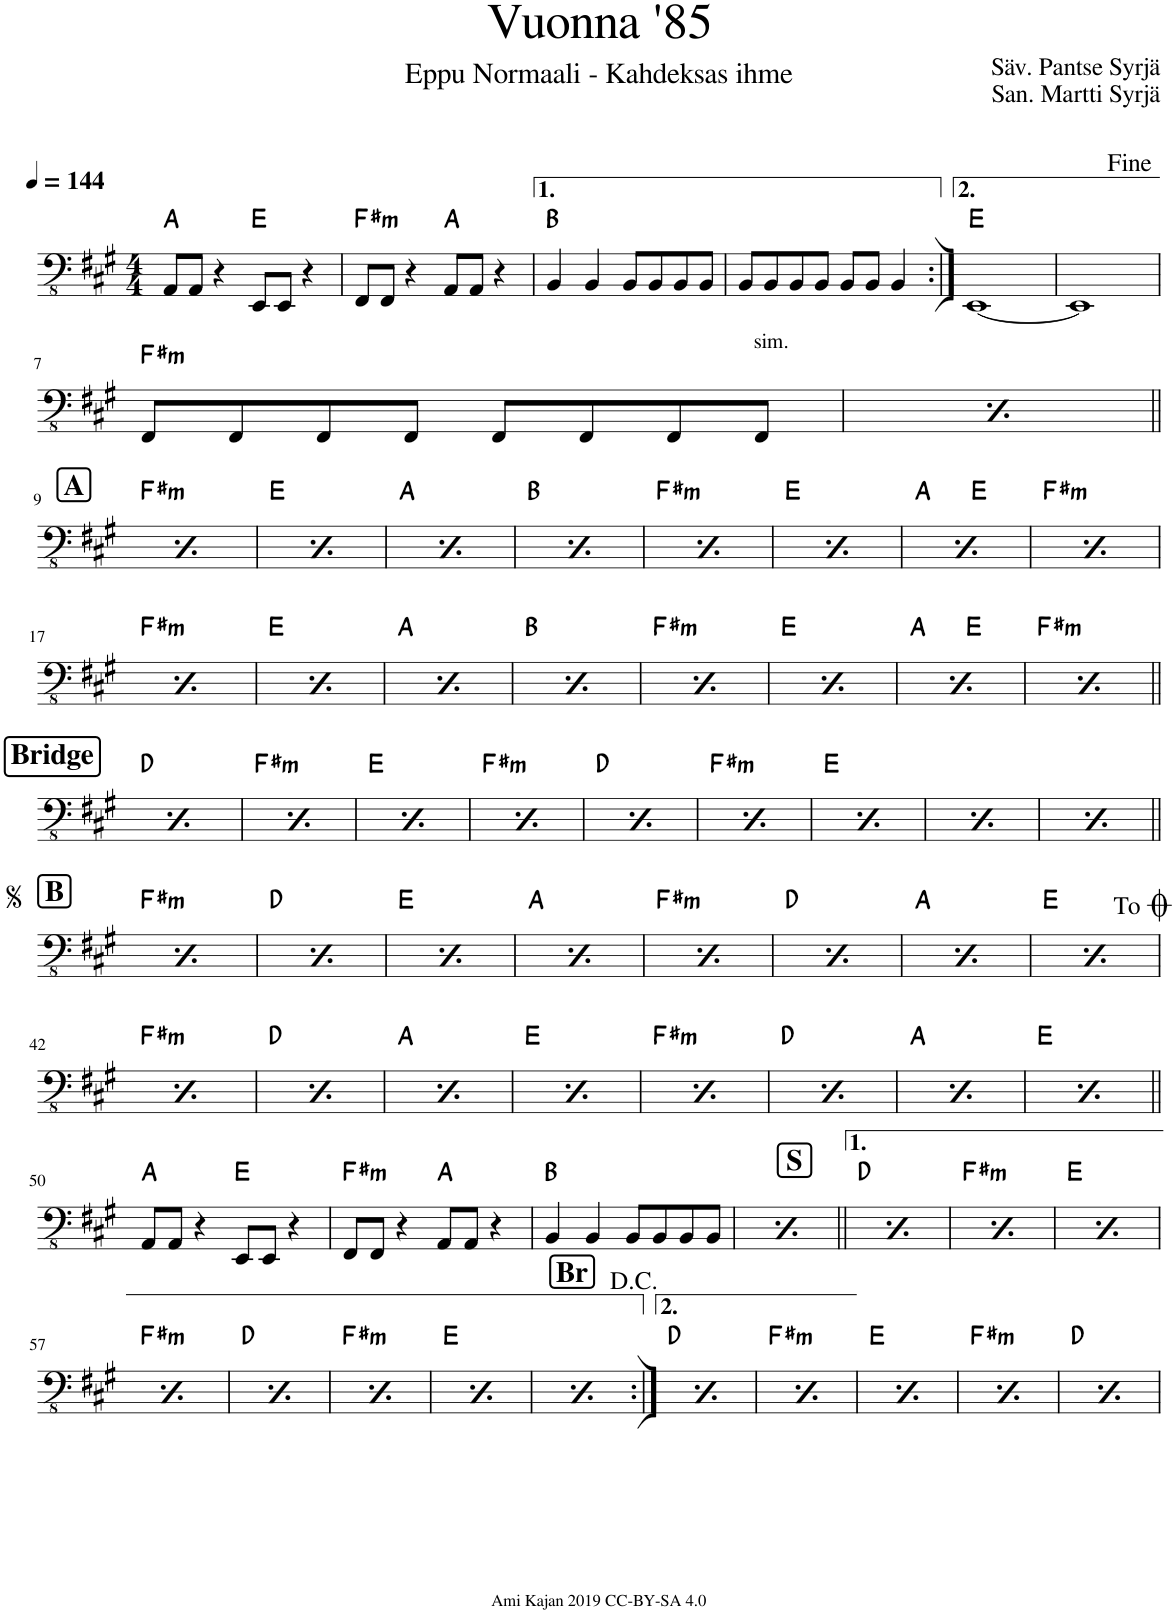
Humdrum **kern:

**kern	**harte
*part1	*part1
*staff1	*
*I"Acoustic Bass	*
*I'Bass	*
*clefFv4	*
*k[f#c#g#]	*
*M4/4	*
*MM144	*
=1	=1
8AAA/L	A:maj
8AAA/J	.
4r	.
8EEE/L	E:maj
8EEE/J	.
4r	.
=2	=2
!	!LO:H:kt=m
8FFF#/L	F#:min
8FFF#/J	.
4r	.
8AAA/L	A:maj
8AAA/J	.
4r	.
=3	=3
4BBB/	B:maj
4BBB/	.
8BBB/L	.
8BBB/	.
8BBB/	.
8BBB/J	.
=4	=4
8BBB/L	.
8BBB/	.
8BBB/	.
8BBB/J	.
8BBB/L	.
8BBB/J	.
4BBB/	.
=5:|!	=5:|!
[1EEE	E:maj
=6	=6
1EEE]	.
!!LO:LB:g=z
=7	=7
!	!LO:H:kt=m
8FFF#/L	F#:min
8FFF#/	.
8FFF#/	.
8FFF#/J	.
8FFF#/L	.
8FFF#/	.
8FFF#/	.
!LO:TX:a:t=sim.	!
8FFF#/J	.
=8	=8
!	!LO:H:kt=m
8FFF#/L	F#:min
8FFF#/	.
8FFF#/	.
8FFF#/J	.
8FFF#/L	.
8FFF#/	.
8FFF#/	.
!LO:TX:a:t=sim.	!
8FFF#/J	.
!!LO:LB:g=z
=9||	=9||
!	!LO:H:kt=m
8FFF#/L	F#:min
8FFF#/	.
8FFF#/	.
8FFF#/J	.
8FFF#/L	.
8FFF#/	.
8FFF#/	.
!LO:TX:a:t=sim.	!
8FFF#/J	.
=10	=10
!	!LO:H:kt=m
8FFF#/L	F#:min
8FFF#/	.
8FFF#/	.
8FFF#/J	.
8FFF#/L	.
8FFF#/	.
8FFF#/	.
!LO:TX:a:t=sim.	!
8FFF#/J	.
=11	=11
!	!LO:H:kt=m
8FFF#/L	F#:min
8FFF#/	.
8FFF#/	.
8FFF#/J	.
8FFF#/L	.
8FFF#/	.
8FFF#/	.
!LO:TX:a:t=sim.	!
8FFF#/J	.
=12	=12
!	!LO:H:kt=m
8FFF#/L	F#:min
8FFF#/	.
8FFF#/	.
8FFF#/J	.
8FFF#/L	.
8FFF#/	.
8FFF#/	.
!LO:TX:a:t=sim.	!
8FFF#/J	.
=13	=13
!	!LO:H:kt=m
8FFF#/L	F#:min
8FFF#/	.
8FFF#/	.
8FFF#/J	.
8FFF#/L	.
8FFF#/	.
8FFF#/	.
!LO:TX:a:t=sim.	!
8FFF#/J	.
=14	=14
!	!LO:H:kt=m
8FFF#/L	F#:min
8FFF#/	.
8FFF#/	.
8FFF#/J	.
8FFF#/L	.
8FFF#/	.
8FFF#/	.
!LO:TX:a:t=sim.	!
8FFF#/J	.
=15	=15
!	!LO:H:kt=m
8FFF#/L	F#:min
8FFF#/	.
8FFF#/	.
8FFF#/J	.
8FFF#/L	.
8FFF#/	.
8FFF#/	.
!LO:TX:a:t=sim.	!
8FFF#/J	.
=16	=16
!	!LO:H:kt=m
8FFF#/L	F#:min
8FFF#/	.
8FFF#/	.
8FFF#/J	.
8FFF#/L	.
8FFF#/	.
8FFF#/	.
!LO:TX:a:t=sim.	!
8FFF#/J	.
!!LO:LB:g=z
=17	=17
!	!LO:H:kt=m
8FFF#/L	F#:min
8FFF#/	.
8FFF#/	.
8FFF#/J	.
8FFF#/L	.
8FFF#/	.
8FFF#/	.
!LO:TX:a:t=sim.	!
8FFF#/J	.
=18	=18
!	!LO:H:kt=m
8FFF#/L	F#:min
8FFF#/	.
8FFF#/	.
8FFF#/J	.
8FFF#/L	.
8FFF#/	.
8FFF#/	.
!LO:TX:a:t=sim.	!
8FFF#/J	.
=19	=19
!	!LO:H:kt=m
8FFF#/L	F#:min
8FFF#/	.
8FFF#/	.
8FFF#/J	.
8FFF#/L	.
8FFF#/	.
8FFF#/	.
!LO:TX:a:t=sim.	!
8FFF#/J	.
=20	=20
!	!LO:H:kt=m
8FFF#/L	F#:min
8FFF#/	.
8FFF#/	.
8FFF#/J	.
8FFF#/L	.
8FFF#/	.
8FFF#/	.
!LO:TX:a:t=sim.	!
8FFF#/J	.
=21	=21
!	!LO:H:kt=m
8FFF#/L	F#:min
8FFF#/	.
8FFF#/	.
8FFF#/J	.
8FFF#/L	.
8FFF#/	.
8FFF#/	.
!LO:TX:a:t=sim.	!
8FFF#/J	.
=22	=22
!	!LO:H:kt=m
8FFF#/L	F#:min
8FFF#/	.
8FFF#/	.
8FFF#/J	.
8FFF#/L	.
8FFF#/	.
8FFF#/	.
!LO:TX:a:t=sim.	!
8FFF#/J	.
=23	=23
!	!LO:H:kt=m
8FFF#/L	F#:min
8FFF#/	.
8FFF#/	.
8FFF#/J	.
8FFF#/L	.
8FFF#/	.
8FFF#/	.
!LO:TX:a:t=sim.	!
8FFF#/J	.
=24	=24
!	!LO:H:kt=m
8FFF#/L	F#:min
8FFF#/	.
8FFF#/	.
8FFF#/J	.
8FFF#/L	.
8FFF#/	.
8FFF#/	.
!LO:TX:a:t=sim.	!
8FFF#/J	.
!!LO:LB:g=z
=25||	=25||
!	!LO:H:kt=m
8FFF#/L	F#:min
8FFF#/	.
8FFF#/	.
8FFF#/J	.
8FFF#/L	.
8FFF#/	.
8FFF#/	.
!LO:TX:a:t=sim.	!
8FFF#/J	.
=26	=26
!	!LO:H:kt=m
8FFF#/L	F#:min
8FFF#/	.
8FFF#/	.
8FFF#/J	.
8FFF#/L	.
8FFF#/	.
8FFF#/	.
!LO:TX:a:t=sim.	!
8FFF#/J	.
=27	=27
!	!LO:H:kt=m
8FFF#/L	F#:min
8FFF#/	.
8FFF#/	.
8FFF#/J	.
8FFF#/L	.
8FFF#/	.
8FFF#/	.
!LO:TX:a:t=sim.	!
8FFF#/J	.
=28	=28
!	!LO:H:kt=m
8FFF#/L	F#:min
8FFF#/	.
8FFF#/	.
8FFF#/J	.
8FFF#/L	.
8FFF#/	.
8FFF#/	.
!LO:TX:a:t=sim.	!
8FFF#/J	.
=29	=29
!	!LO:H:kt=m
8FFF#/L	F#:min
8FFF#/	.
8FFF#/	.
8FFF#/J	.
8FFF#/L	.
8FFF#/	.
8FFF#/	.
!LO:TX:a:t=sim.	!
8FFF#/J	.
=30	=30
!	!LO:H:kt=m
8FFF#/L	F#:min
8FFF#/	.
8FFF#/	.
8FFF#/J	.
8FFF#/L	.
8FFF#/	.
8FFF#/	.
!LO:TX:a:t=sim.	!
8FFF#/J	.
=31	=31
!	!LO:H:kt=m
8FFF#/L	F#:min
8FFF#/	.
8FFF#/	.
8FFF#/J	.
8FFF#/L	.
8FFF#/	.
8FFF#/	.
!LO:TX:a:t=sim.	!
8FFF#/J	.
=32	=32
!	!LO:H:kt=m
8FFF#/L	F#:min
8FFF#/	.
8FFF#/	.
8FFF#/J	.
8FFF#/L	.
8FFF#/	.
8FFF#/	.
!LO:TX:a:t=sim.	!
8FFF#/J	.
=33	=33
!	!LO:H:kt=m
8FFF#/L	F#:min
8FFF#/	.
8FFF#/	.
8FFF#/J	.
8FFF#/L	.
8FFF#/	.
8FFF#/	.
!LO:TX:a:t=sim.	!
8FFF#/J	.
!!LO:LB:g=z
=34||	=34||
!	!LO:H:kt=m
8FFF#/L	F#:min
8FFF#/	.
8FFF#/	.
8FFF#/J	.
8FFF#/L	.
8FFF#/	.
8FFF#/	.
!LO:TX:a:t=sim.	!
8FFF#/J	.
=35	=35
!	!LO:H:kt=m
8FFF#/L	F#:min
8FFF#/	.
8FFF#/	.
8FFF#/J	.
8FFF#/L	.
8FFF#/	.
8FFF#/	.
!LO:TX:a:t=sim.	!
8FFF#/J	.
=36	=36
!	!LO:H:kt=m
8FFF#/L	F#:min
8FFF#/	.
8FFF#/	.
8FFF#/J	.
8FFF#/L	.
8FFF#/	.
8FFF#/	.
!LO:TX:a:t=sim.	!
8FFF#/J	.
=37	=37
!	!LO:H:kt=m
8FFF#/L	F#:min
8FFF#/	.
8FFF#/	.
8FFF#/J	.
8FFF#/L	.
8FFF#/	.
8FFF#/	.
!LO:TX:a:t=sim.	!
8FFF#/J	.
=38	=38
!	!LO:H:kt=m
8FFF#/L	F#:min
8FFF#/	.
8FFF#/	.
8FFF#/J	.
8FFF#/L	.
8FFF#/	.
8FFF#/	.
!LO:TX:a:t=sim.	!
8FFF#/J	.
=39	=39
!	!LO:H:kt=m
8FFF#/L	F#:min
8FFF#/	.
8FFF#/	.
8FFF#/J	.
8FFF#/L	.
8FFF#/	.
8FFF#/	.
!LO:TX:a:t=sim.	!
8FFF#/J	.
=40	=40
!	!LO:H:kt=m
8FFF#/L	F#:min
8FFF#/	.
8FFF#/	.
8FFF#/J	.
8FFF#/L	.
8FFF#/	.
8FFF#/	.
!LO:TX:a:t=sim.	!
8FFF#/J	.
=41	=41
8FFF#/L	F#:min
8FFF#/	.
8FFF#/	.
8FFF#/J	.
8FFF#/L	.
8FFF#/	.
8FFF#/	.
!LO:TX:a:t=sim.	!
8FFF#/J	.
!LO:TX:a:t=To <font size="26"/>	!LO:H:kt=m
!!LO:LB:g=z
=42	=42
!	!LO:H:kt=m
8FFF#/L	F#:min
8FFF#/	.
8FFF#/	.
8FFF#/J	.
8FFF#/L	.
8FFF#/	.
8FFF#/	.
!LO:TX:a:t=sim.	!
8FFF#/J	.
=43	=43
!	!LO:H:kt=m
8FFF#/L	F#:min
8FFF#/	.
8FFF#/	.
8FFF#/J	.
8FFF#/L	.
8FFF#/	.
8FFF#/	.
!LO:TX:a:t=sim.	!
8FFF#/J	.
=44	=44
!	!LO:H:kt=m
8FFF#/L	F#:min
8FFF#/	.
8FFF#/	.
8FFF#/J	.
8FFF#/L	.
8FFF#/	.
8FFF#/	.
!LO:TX:a:t=sim.	!
8FFF#/J	.
=45	=45
!	!LO:H:kt=m
8FFF#/L	F#:min
8FFF#/	.
8FFF#/	.
8FFF#/J	.
8FFF#/L	.
8FFF#/	.
8FFF#/	.
!LO:TX:a:t=sim.	!
8FFF#/J	.
=46	=46
!	!LO:H:kt=m
8FFF#/L	F#:min
8FFF#/	.
8FFF#/	.
8FFF#/J	.
8FFF#/L	.
8FFF#/	.
8FFF#/	.
!LO:TX:a:t=sim.	!
8FFF#/J	.
=47	=47
!	!LO:H:kt=m
8FFF#/L	F#:min
8FFF#/	.
8FFF#/	.
8FFF#/J	.
8FFF#/L	.
8FFF#/	.
8FFF#/	.
!LO:TX:a:t=sim.	!
8FFF#/J	.
=48	=48
!	!LO:H:kt=m
8FFF#/L	F#:min
8FFF#/	.
8FFF#/	.
8FFF#/J	.
8FFF#/L	.
8FFF#/	.
8FFF#/	.
!LO:TX:a:t=sim.	!
8FFF#/J	.
=49	=49
!	!LO:H:kt=m
8FFF#/L	F#:min
8FFF#/	.
8FFF#/	.
8FFF#/J	.
8FFF#/L	.
8FFF#/	.
8FFF#/	.
!LO:TX:a:t=sim.	!
8FFF#/J	.
!!LO:LB:g=z
=50||	=50||
8AAA/L	A:maj
8AAA/J	.
4r	.
8EEE/L	E:maj
8EEE/J	.
4r	.
=51	=51
!	!LO:H:kt=m
8FFF#/L	F#:min
8FFF#/J	.
4r	.
8AAA/L	A:maj
8AAA/J	.
4r	.
=52	=52
4BBB/	B:maj
4BBB/	.
8BBB/L	.
8BBB/	.
8BBB/	.
8BBB/J	.
=53	=53
4BBB/	B:maj
4BBB/	.
8BBB/L	.
8BBB/	.
8BBB/	.
8BBB/J	.
=54||	=54||
4BBB/	B:maj
4BBB/	.
8BBB/L	.
8BBB/	.
8BBB/	.
8BBB/J	.
=55	=55
4BBB/	B:maj
4BBB/	.
8BBB/L	.
8BBB/	.
8BBB/	.
8BBB/J	.
=56	=56
4BBB/	B:maj
4BBB/	.
8BBB/L	.
8BBB/	.
8BBB/	.
8BBB/J	.
!!LO:LB:g=z
=57	=57
4BBB/	B:maj
4BBB/	.
8BBB/L	.
8BBB/	.
8BBB/	.
8BBB/J	.
=58	=58
4BBB/	B:maj
4BBB/	.
8BBB/L	.
8BBB/	.
8BBB/	.
8BBB/J	.
=59	=59
4BBB/	B:maj
4BBB/	.
8BBB/L	.
8BBB/	.
8BBB/	.
8BBB/J	.
=60	=60
4BBB/	B:maj
4BBB/	.
8BBB/L	.
8BBB/	.
8BBB/	.
8BBB/J	.
=61	=61
4BBB/	B:maj
4BBB/	.
8BBB/L	.
8BBB/	.
8BBB/	.
8BBB/J	.
=62:|!	=62:|!
4BBB/	B:maj
4BBB/	.
8BBB/L	.
8BBB/	.
8BBB/	.
8BBB/J	.
=63	=63
4BBB/	B:maj
4BBB/	.
8BBB/L	.
8BBB/	.
8BBB/	.
8BBB/J	.
=64	=64
4BBB/	B:maj
4BBB/	.
8BBB/L	.
8BBB/	.
8BBB/	.
8BBB/J	.
=65	=65
4BBB/	B:maj
4BBB/	.
8BBB/L	.
8BBB/	.
8BBB/	.
8BBB/J	.
=66	=66
4BBB/	B:maj
4BBB/	.
8BBB/L	.
8BBB/	.
8BBB/	.
8BBB/J	.
=	=
*-	*-
